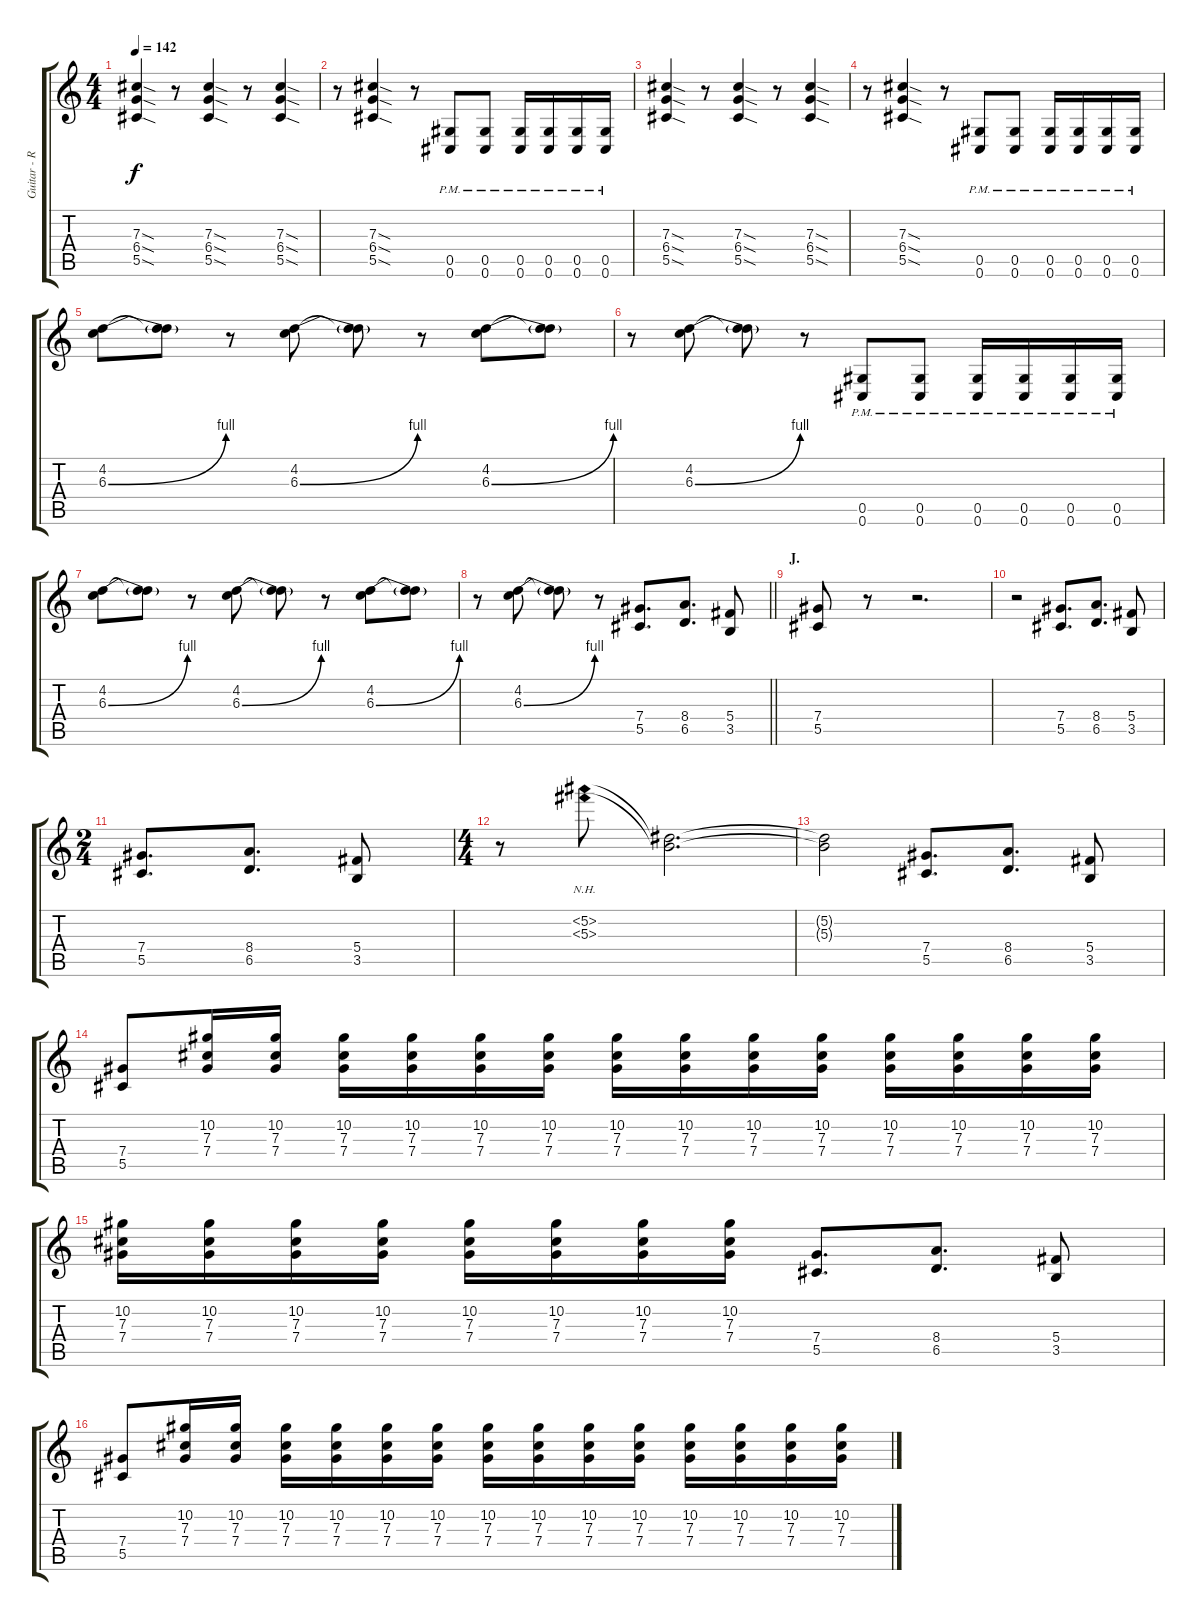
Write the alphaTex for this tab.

\track ("Guitar - Right" "Guitar - R") {instrument distortionguitar}
\staff {score tabs}
\tuning (Eb4 Bb3 Gb3 Db3 Ab2 Db2) {hide}
\ts (4 4)
\tempo 142
\clef g2
\ks c
(7.3{sod} 6.4{sod} 5.5{sod}).4{dy f} r.8 (7.3{sod} 6.4{sod} 5.5{sod}).4 r.8 (7.3{sod} 6.4{sod} 5.5{sod}).4 |
r.8 (7.3{sod} 6.4{sod} 5.5{sod}).4 r.8 (0.5{pm} 0.6{pm}).8 (0.5{pm} 0.6{pm}).8 (0.5{pm} 0.6{pm}).16 (0.5{pm} 0.6{pm}).16 (0.5{pm} 0.6{pm}).16 (0.5{pm} 0.6{pm}).16 |
(7.3{sod} 6.4{sod} 5.5{sod}).4 r.8 (7.3{sod} 6.4{sod} 5.5{sod}).4 r.8 (7.3{sod} 6.4{sod} 5.5{sod}).4 |
r.8 (7.3{sod} 6.4{sod} 5.5{sod}).4 r.8 (0.5{pm} 0.6{pm}).8 (0.5{pm} 0.6{pm}).8 (0.5{pm} 0.6{pm}).16 (0.5{pm} 0.6{pm}).16 (0.5{pm} 0.6{pm}).16 (0.5{pm} 0.6{pm}).16 |
(4.2 6.3{be (bend 0 0 60 4)}).8 (4.2{t} 6.3{t}).8 r.8 (4.2 6.3{be (bend 0 0 60 4)}).8 (4.2{t} 6.3{t}).8 r.8 (4.2 6.3{be (bend 0 0 60 4)}).8 (4.2{t} 6.3{t}).8 |
r.8 (4.2 6.3{be (bend 0 0 60 4)}).8 (4.2{t} 6.3{t}).8 r.8 (0.5{pm} 0.6{pm}).8 (0.5{pm} 0.6{pm}).8 (0.5{pm} 0.6{pm}).16 (0.5{pm} 0.6{pm}).16 (0.5{pm} 0.6{pm}).16 (0.5{pm} 0.6{pm}).16 |
(4.2 6.3{be (bend 0 0 60 4)}).8 (4.2{t} 6.3{t}).8 r.8 (4.2 6.3{be (bend 0 0 60 4)}).8 (4.2{t} 6.3{t}).8 r.8 (4.2 6.3{be (bend 0 0 60 4)}).8 (4.2{t} 6.3{t}).8 |
\barLineRight lightlight
r.8 (4.2 6.3{be (bend 0 0 60 4)}).8 (4.2{t} 6.3{t}).8 r.8 (7.4 5.5).8{d} (8.4 6.5).8{d} (5.4 3.5).8 |
\section ("" "J.")
(7.4 5.5).8 r.8 r.2{d} |
r.2 (7.4 5.5).8{d} (8.4 6.5).8{d} (5.4 3.5).8 |
\ts (2 4)
(7.4 5.5).8{d} (8.4 6.5).8{d} (5.4 3.5).8 |
\ts (4 4)
r.8 (5.2{nh} 5.3{nh}).8 (5.2{t} 5.3{t}).2{d} |
(5.2{t} 5.3{t}).2 (7.4 5.5).8{d} (8.4 6.5).8{d} (5.4 3.5).8 |
(7.4 5.5).8 (10.2 7.3 7.4).16 (10.2 7.3 7.4).16 (10.2 7.3 7.4).16 (10.2 7.3 7.4).16 (10.2 7.3 7.4).16 (10.2 7.3 7.4).16 (10.2 7.3 7.4).16 (10.2 7.3 7.4).16 (10.2 7.3 7.4).16 (10.2 7.3 7.4).16 (10.2 7.3 7.4).16 (10.2 7.3 7.4).16 (10.2 7.3 7.4).16 (10.2 7.3 7.4).16 |
(10.2 7.3 7.4).16 (10.2 7.3 7.4).16 (10.2 7.3 7.4).16 (10.2 7.3 7.4).16 (10.2 7.3 7.4).16 (10.2 7.3 7.4).16 (10.2 7.3 7.4).16 (10.2 7.3 7.4).16 (7.4 5.5).8{d} (8.4 6.5).8{d} (5.4 3.5).8 |
(7.4 5.5).8 (10.2 7.3 7.4).16 (10.2 7.3 7.4).16 (10.2 7.3 7.4).16 (10.2 7.3 7.4).16 (10.2 7.3 7.4).16 (10.2 7.3 7.4).16 (10.2 7.3 7.4).16 (10.2 7.3 7.4).16 (10.2 7.3 7.4).16 (10.2 7.3 7.4).16 (10.2 7.3 7.4).16 (10.2 7.3 7.4).16 (10.2 7.3 7.4).16 (10.2 7.3 7.4).16
